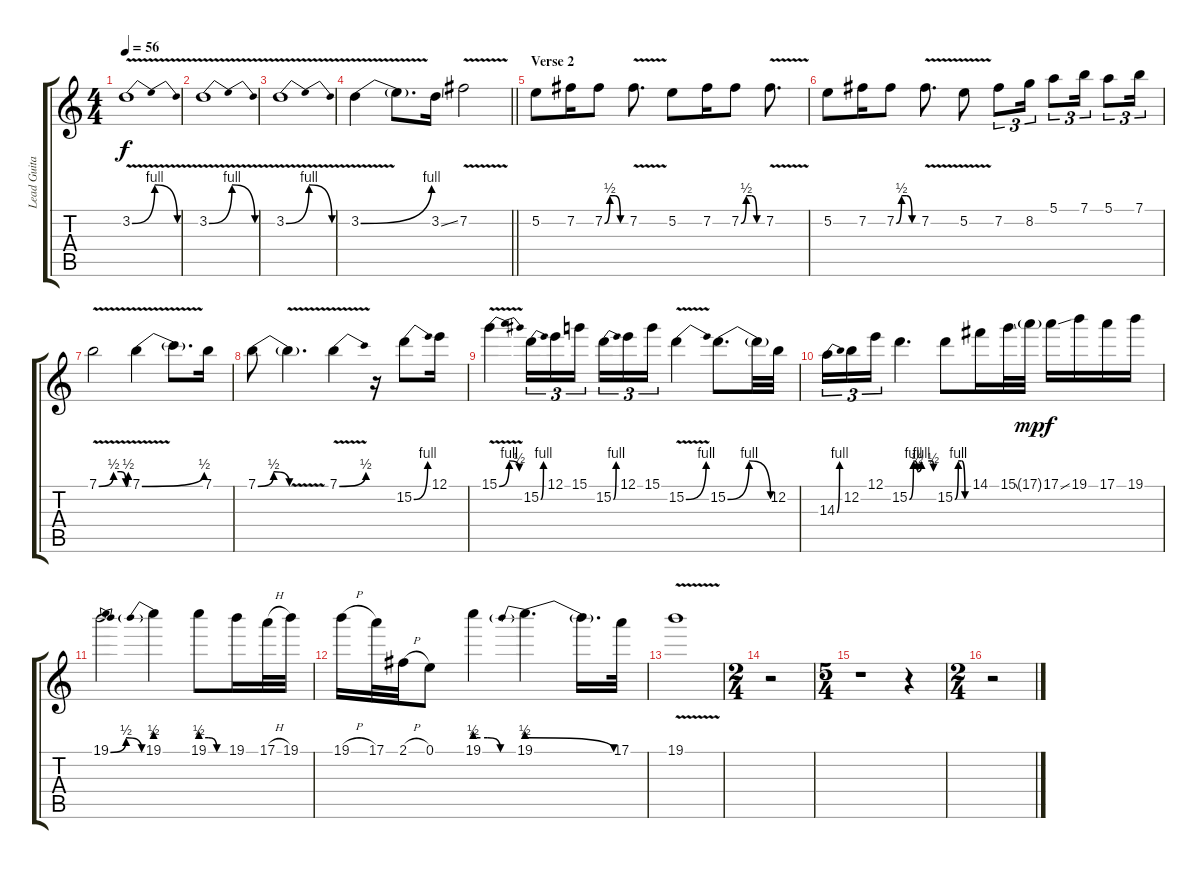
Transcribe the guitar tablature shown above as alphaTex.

\track ("Lead Guitar (Gilmour)" "Lead Guita") {instrument distortionguitar}
\staff {score tabs}
\tuning (E4 B3 G3 D3 A2 E2) {hide}
\ts (4 4)
\tempo 56
\clef g2
\ks c
3.2{be (bendrelease 0 0 15 4 55 4 60 0) v}.1{dy f} |
3.2{be (bendrelease 0 0 15 4 55 4 60 0) v}.1 |
3.2{be (bendrelease 0 0 15 4 55 4 60 0) v}.1 |
\barLineRight lightlight
3.2{be (bend 0 0 60 4) v}.4 3.2{t}.8{d} 3.2{ss}.16 7.2{v}.2 |
\section ("" "Verse 2")
5.2.8 7.2.16 7.2{be (custom 0 0 15 2 30 2 45 0 60 0)}.8 7.2{v}.8{d} 5.2.8 7.2.16 7.2{be (custom 0 0 15 2 30 2 45 0 60 0)}.8 7.2{v}.8{d} |
5.2.8 7.2.16 7.2{be (custom 0 0 15 2 30 2 45 0 60 0)}.8 7.2{v}.8{d} 5.2{v}.8 7.2.8{tu (3 2)} 8.2.16{tu (3 2)} 5.1.8{tu (3 2)} 7.1.16{tu (3 2)} 5.1.8{tu (3 2)} 7.1.16{tu (3 2)} |
7.1{be (custom 0 0 30 2 45 2 55 0 60 2) v}.2 7.1{be (bend 0 0 60 2) v}.4 7.1{t}.8{d} 7.1.16 |
7.1{be (bendrelease 0 0 10 2 55 2 60 0)}.8 7.1{v t}.4{d} 7.1{be (bend 0 0 60 2) v}.4 r.16 15.2{be (bend 0 0 60 4)}.8 12.1.16 |
15.1{be (bendrelease 0 0 15 4 49 4 60 2) v}.4 15.2{be (bend 0 0 60 4)}.16{tu (3 2)} 12.1.16{tu (3 2)} 15.1.16{tu (3 2) beam splitsecondary} 15.2{be (bend 0 0 60 4)}.16{tu (3 2)} 12.1.16{tu (3 2)} 15.1.16{tu (3 2)} 15.2{be (bend 0 0 60 4) v}.4 15.2{be (bendrelease 0 0 15 4 55 4 60 0)}.8{d} 15.2{t}.32 12.2.32 |
14.3{be (bend 0 0 60 4)}.16{tu (3 2)} 12.2.16{tu (3 2)} 12.1.16{tu (3 2)} 15.2{be (custom 0 0 10 4 20 2 30 4 56 4 60 2)}.4{d} 15.2{be (custom 0 0 15 4 30 4 45 0 60 0)}.8 14.1.16 15.1{ss}.32 17.1{g}.32{dy mp} 17.1{ss}.16{dy f} 19.1.16 17.1.16 19.1.16 |
19.1{be (bendrelease 0 0 20 2 50 2 60 0)}.2 19.1{be (prebend 0 2 60 2)}.4 19.1{be (custom 0 2 20 2 40 0 60 0)}.8 19.1.16 17.1{h}.32 19.1.32 |
19.1{h}.16 17.1.32 2.1{h}.32 0.1.8 19.1{be (custom 0 2 20 2 40 0 60 0)}.4 19.1{be (prebendrelease 0 2 60 0)}.4{d} 19.1{t}.16{d} 17.1.32 |
19.1{v}.1 |
\ts (2 4)
r.2 |
\ts (5 4)
r.1 r.4 |
\ts (2 4)
r.2
